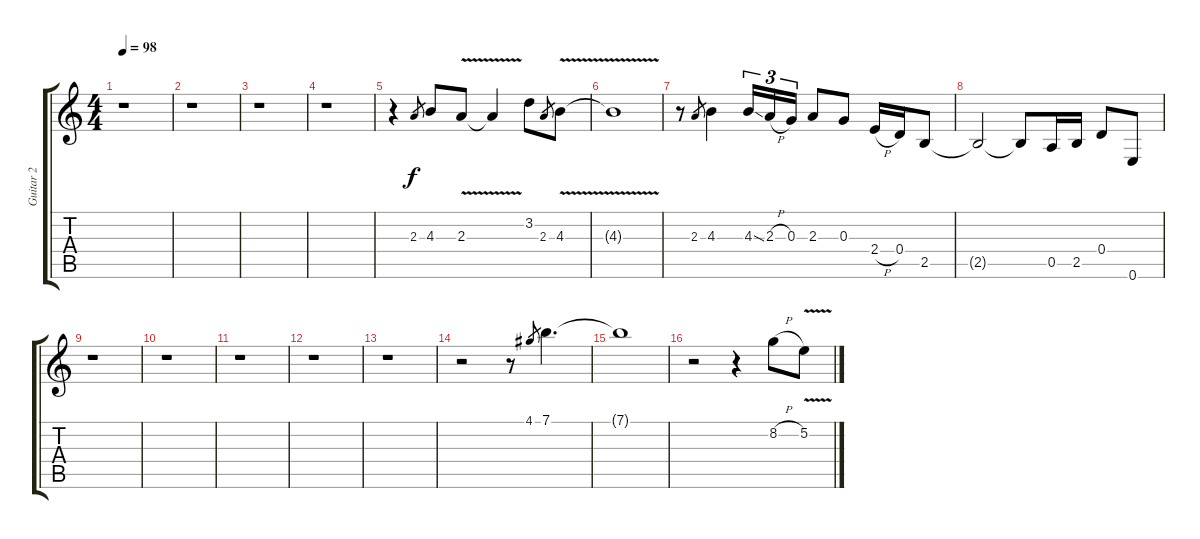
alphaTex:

\track ("Guitar 2" "Guitar 2") {instrument acousticguitarsteel}
\staff {score tabs}
\tuning (E4 B3 G3 D3 A2 E2) {hide}
\ts (4 4)
\tempo 98
\clef g2
\ks c
r.1{dy f instrument acousticguitarsteel} |
r.1 |
r.1 |
r.1 |
r.4 2.3.8{gr} 4.3.8 2.3{v}.8 2.3{t}.4 3.2.8 2.3.8{gr} 4.3{v}.8 |
4.3{t}.1 |
r.8 2.3.8{gr} 4.3.4 4.3{ss}.16{tu (3 2)} 2.3{h}.16{tu (3 2)} 0.3.16{tu (3 2)} 2.3.8 0.3.8 2.4{h}.16 0.4.16 2.5.8 |
2.5{t}.2 2.5{t}.8 0.5.16 2.5.16 0.4.8 0.6.8 |
r.1 |
r.1 |
r.1 |
r.1 |
r.1 |
r.2 r.8 4.1.8{gr} 7.1.4{d} |
7.1{t}.1 |
r.2 r.4 8.2{h}.8 5.2{v}.8
